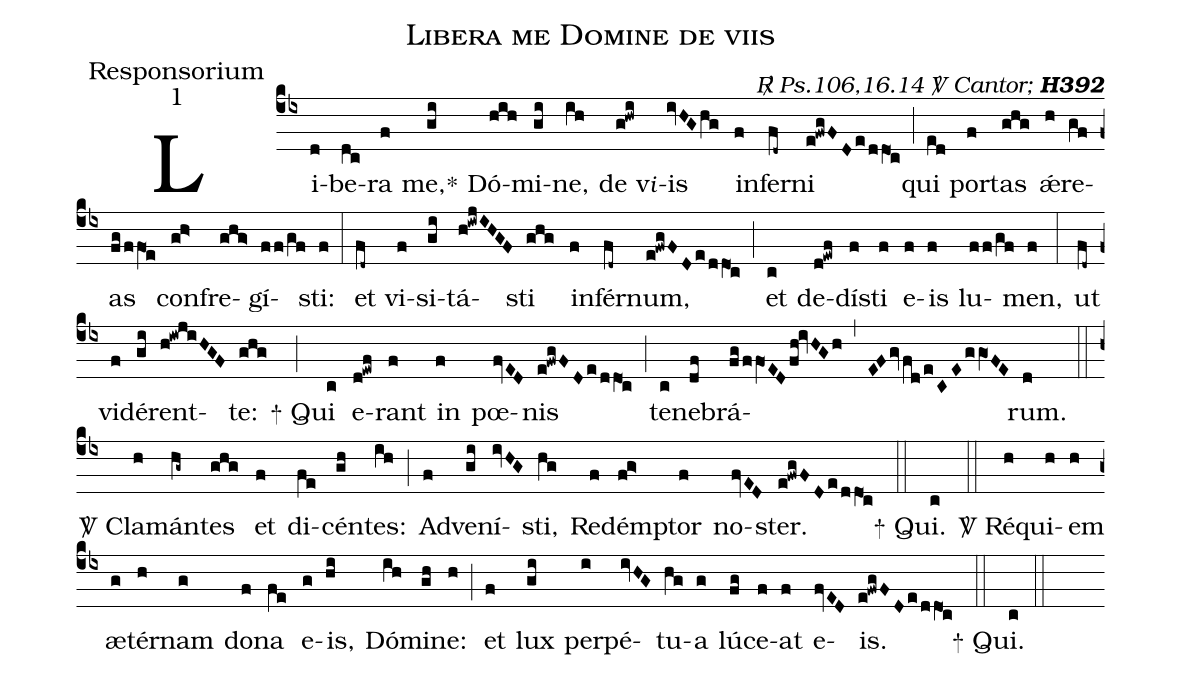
name:Libera me Domine de viis;
office-part:Responsorium;
mode:1;
commentary:{\itshape\mdseries \Rbar\ Ps.106,16.14  \Vbar\   Cantor;\/} {\bfseries H392};
%%
(cb4) Li(d)be(dc)ra(f) me,<sp>*</sp>(gi) Dó(hih)mi(gi)ne,(ih) de(g!hwi) v<e>i</e>-is(ivHGhg) in(f)fer(fd~)ni(e!fwgFDe/ddO1c) (;)
qui(ed) por(f)tas(ghg) ǽ(h)re(gf)as(fg/ffO1e) con(gh>)fre(ghg>)gí(ff/gf)sti:(f) (:)
et(fd~) vi(f)si(gi)tá(h!iwjIHGF)sti(ghg) in(f)fér(fd~)num,(e!fwgFDe/ddO1c) (;)
et(c) de(d!ewf)dí(f)sti(f) e(f)is(f) lu(ff/gf)men,(f) (:)
ut(fd~) vi(f)dé(gi)rent(h!iwjiHGF)te:(ghg) (;)
<sp>+</sp> Qui(c) e(d!ewf)rant(f) in(f) pœ(fvED)nis(e!fwgFD/e/ddO1c) (;)
te(c)ne(df)brá(fg/ffO1EDfh!ivHGh,EFgvfd/eCEggO1FE)rum.(d) (::)
<sp>V/</sp> Cla(h)mán(hg~)tes(ghg) et(f) di(fe)cén(gh)tes:(ih) (;)
Ad(f)ve(gi)ní(ivHG)sti,(hg) Re(f)dém(fg>)ptor(f) no(fvED)ster.(e!fwgFDe/ddO1c) (::)
<sp>+</sp> Qui.(c) (::)
<sp>V/</sp> Ré(h)qui(h)em(h) æ(g)tér(h)nam(g) do(f)na(fe) e(g)is,(hi) Dó(ih)mi(gh)ne:(h) (;)
et(f) lux(gi) per(i)pé(ivHG)tu(hg)a(g) lú(fg)ce(f)at(f) e(fvED)is.(e!fwgFDe/ddO1c) (::)
<sp>+</sp> Qui.(c) (::)
